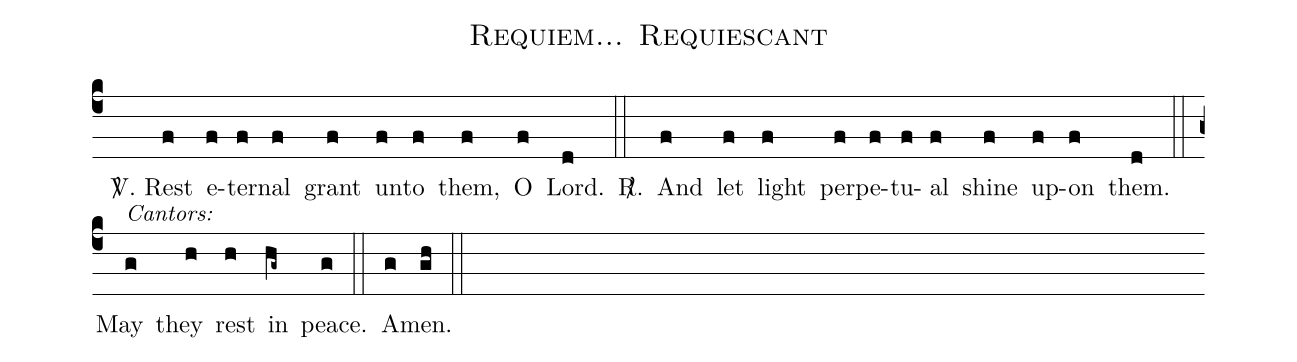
name:Requiem... Requiescant;
office-part:Toni Communes;
mode:8;
%%
(c4) () <sp>V/</sp>. Rest(f) e(f)ter(f)nal(f) grant(f) un(f)to(f) them,(f) O(f) Lord.(d) <sp>R/</sp>.(::) And(f) let(f) light(f) per(f)pe(f)tu(f)al(f) shine(f) up(f)on(f) them.(d) (::) <alt>Cantors:</alt>May(g) they(h) rest(h) in(hg~) peace.(g) (::) A(g)men.(gh) (::)
